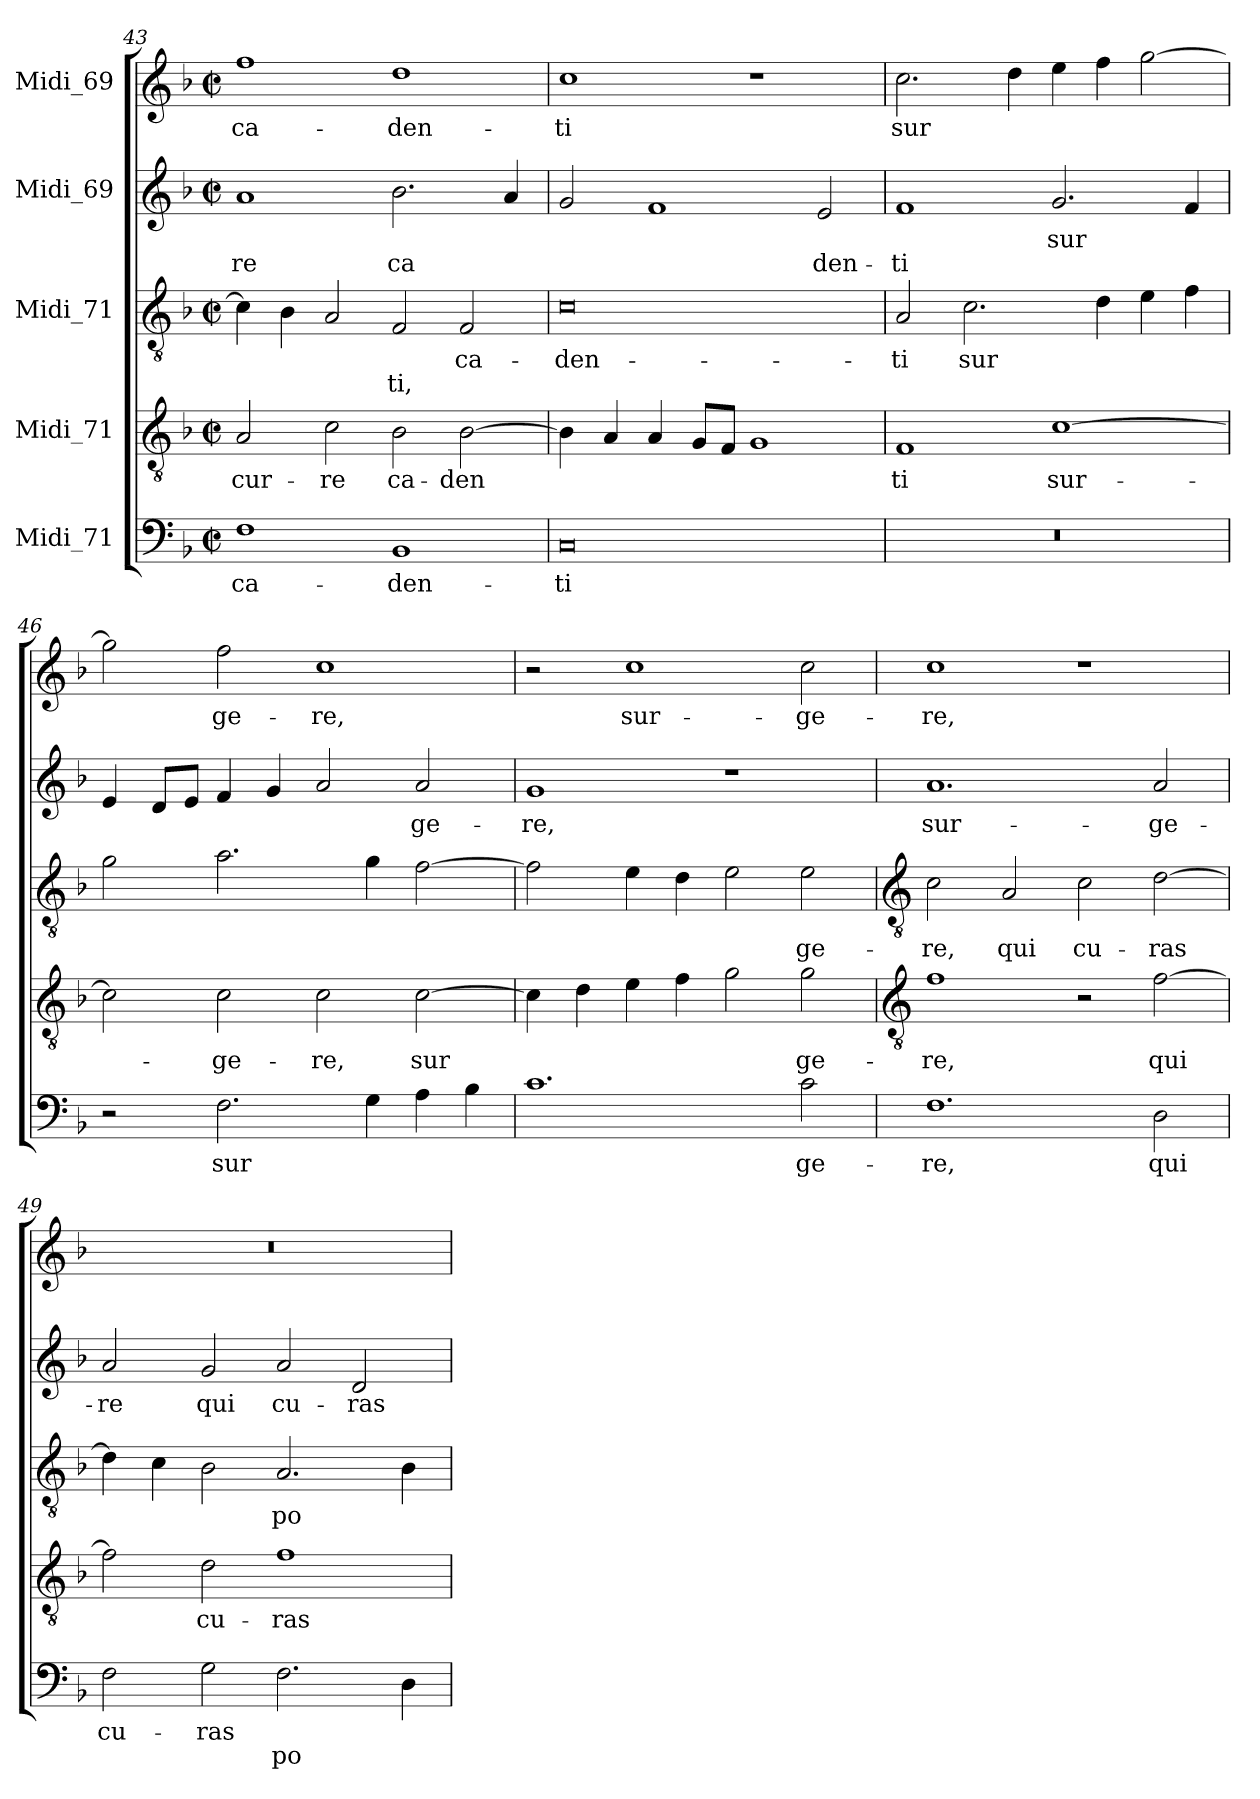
**kern	**text	**text	**kern	**text	**kern	**text	**text	**kern	**text	**text	**kern	**text
*part5	*part5	*part5	*part4	*part4	*part3	*part3	*part3	*part2	*part2	*part2	*part1	*part1
*staff5	*staff5	*staff5	*staff4	*staff4	*staff3	*staff3	*staff3	*staff2	*staff2	*staff2	*staff1	*staff1
*I"Midi_71	*	*	*I"Midi_71	*	*I"Midi_71	*	*	*I"Midi_69	*	*	*I"Midi_69	*
!!LO:LB:g=z
*clefF4	*	*	*clefGv2	*	*clefGv2	*	*	*clefG2	*	*	*clefG2	*
*k[b-]	*	*	*k[b-]	*	*k[b-]	*	*	*k[b-]	*	*	*k[b-]	*
*F:	*	*	*F:	*	*F:	*	*	*F:	*	*	*F:	*
*M4/2	*	*	*M4/2	*	*M4/2	*	*	*M4/2	*	*	*M4/2	*
*met(c|)	*	*	*met(c|)	*	*met(c|)	*	*	*met(c|)	*	*	*met(c|)	*
=43	=43	=43	=43	=43	=43	=43	=43	=43	=43	=43	=43	=43
!	!LO:LY:b	!	!	!LO:LY:b	!	!	!	!	!	!LO:LY:b	!	!LO:LY:b
1F	ca-	.	2A	-cur-	4c]	.	.	1a	.	-re	1ff	ca-
.	.	.	.	.	4B-	.	.	.	.	.	.	.
!	!	!	!	!LO:LY:b	!	!	!	!	!	!	!	!
.	.	.	2c	-re	2A	.	.	.	.	.	.	.
!	!LO:LY:b	!	!	!LO:LY:b	!	!	!LO:LY:b	!	!	!LO:LY:b	!	!LO:LY:b
1BB-	-den-	.	2B-	ca-	2F	.	ti,	2.b-	.	ca	1dd	-den-
!	!	!	!	!LO:LY:b	!	!LO:LY:b	!	!	!	!	!	!
.	.	.	[2B-	-den	2F	ca-	.	.	.	.	.	.
.	.	.	.	.	.	.	.	4a	.	.	.	.
=44	=44	=44	=44	=44	=44	=44	=44	=44	=44	=44	=44	=44
!	!LO:LY:b	!	!	!	!	!LO:LY:b	!	!	!	!	!	!LO:LY:b
0C	-ti	.	4B-]	.	0c	-den-	.	2g	.	.	1cc	-ti
.	.	.	4A	.	.	.	.	.	.	.	.	.
.	.	.	4A	.	.	.	.	1f	.	.	.	.
.	.	.	8GL	.	.	.	.	.	.	.	.	.
.	.	.	8FJ	.	.	.	.	.	.	.	.	.
.	.	.	1G	.	.	.	.	.	.	.	1r	.
!	!	!	!	!	!	!	!	!	!	!LO:LY:b	!	!
.	.	.	.	.	.	.	.	2e	.	den-	.	.
=45	=45	=45	=45	=45	=45	=45	=45	=45	=45	=45	=45	=45
!	!	!	!	!LO:LY:b	!	!LO:LY:b	!	!	!	!LO:LY:b	!	!LO:LY:b
0r	.	.	1F	ti	2A	-ti	.	1f	.	-ti	2.cc	sur
!	!	!	!	!	!	!LO:LY:b	!	!	!	!	!	!
.	.	.	.	.	2.c	sur	.	.	.	.	.	.
.	.	.	.	.	.	.	.	.	.	.	4dd	.
!	!	!	!	!LO:LY:b	!	!	!	!	!LO:LY:b	!	!	!
.	.	.	[1c	sur-	.	.	.	2.g	sur	.	4ee	.
.	.	.	.	.	4d	.	.	.	.	.	4ff	.
.	.	.	.	.	4e	.	.	.	.	.	[2gg	.
.	.	.	.	.	4f	.	.	4f	.	.	.	.
=46	=46	=46	=46	=46	=46	=46	=46	=46	=46	=46	=46	=46
2r	.	.	2c]	.	2g	.	.	4e	.	.	2gg]	.
.	.	.	.	.	.	.	.	8dL	.	.	.	.
.	.	.	.	.	.	.	.	8eJ	.	.	.	.
!	!LO:LY:b	!	!	!LO:LY:b	!	!	!	!	!	!	!	!LO:LY:b
2.F	sur	.	2c	-ge-	2.a	.	.	4f	.	.	2ff	ge-
.	.	.	.	.	.	.	.	4g	.	.	.	.
!	!	!	!	!LO:LY:b	!	!	!	!	!	!	!	!LO:LY:b
.	.	.	2c	-re,	.	.	.	2a	.	.	1cc	-re,
4G	.	.	.	.	4g	.	.	.	.	.	.	.
!	!	!	!	!LO:LY:b	!	!	!	!	!LO:LY:b	!	!	!
4A	.	.	[2c	sur	[2f	.	.	2a	ge-	.	.	.
4B-	.	.	.	.	.	.	.	.	.	.	.	.
=47	=47	=47	=47	=47	=47	=47	=47	=47	=47	=47	=47	=47
!	!	!	!	!	!	!	!	!	!LO:LY:b	!	!	!
1.c	.	.	4c]	.	2f]	.	.	1g	-re,	.	2r	.
.	.	.	4d	.	.	.	.	.	.	.	.	.
!	!	!	!	!	!	!	!	!	!	!	!	!LO:LY:b
.	.	.	4e	.	4e	.	.	.	.	.	1cc	sur-
.	.	.	4f	.	4d	.	.	.	.	.	.	.
.	.	.	2g	.	2e	.	.	1r	.	.	.	.
!	!LO:LY:b	!	!	!LO:LY:b	!	!LO:LY:b	!	!	!	!	!	!LO:LY:b
2c	ge-	.	2g	ge-	2e	ge-	.	.	.	.	2cc	-ge-
!!LO:LB:g=z
=48	=48	=48	=48	=48	=48	=48	=48	=48	=48	=48	=48	=48
*	*	*	*clefGv2	*	*clefGv2	*	*	*	*	*	*	*
!	!LO:LY:b	!	!	!LO:LY:b	!	!LO:LY:b	!	!	!LO:LY:b	!	!	!LO:LY:b
1.F	-re,	.	1f	-re,	2c	-re,	.	1.a	sur-	.	1cc	-re,
!	!	!	!	!	!	!LO:LY:b	!	!	!	!	!	!
.	.	.	.	.	2A	qui	.	.	.	.	.	.
!	!	!	!	!	!	!LO:LY:b	!	!	!	!	!	!
.	.	.	2r	.	2c	cu-	.	.	.	.	1r	.
!	!LO:LY:b	!	!	!LO:LY:b	!	!LO:LY:b	!	!	!LO:LY:b	!	!	!
2D	qui	.	[2f	qui	[2d	-ras	.	2a	-ge-	.	.	.
=49	=49	=49	=49	=49	=49	=49	=49	=49	=49	=49	=49	=49
!	!LO:LY:b	!	!	!	!	!	!	!	!LO:LY:b	!	!	!
2F	cu-	.	2f]	.	4d]	.	.	2a	-re	.	0r	.
.	.	.	.	.	4c	.	.	.	.	.	.	.
!	!LO:LY:b	!	!	!LO:LY:b	!	!	!	!	!LO:LY:b	!	!	!
2G	-ras	.	2d	cu-	2B-	.	.	2g	qui	.	.	.
!	!	!LO:LY:b	!	!LO:LY:b	!	!LO:LY:b	!	!	!LO:LY:b	!	!	!
2.F	.	po	1f	-ras	2.A	po	.	2a	cu-	.	.	.
!	!	!	!	!	!	!	!	!	!LO:LY:b	!	!	!
.	.	.	.	.	.	.	.	2d	-ras	.	.	.
4D	.	.	.	.	4B-	.	.	.	.	.	.	.
=	=	=	=	=	=	=	=	=	=	=	=	=
*-	*-	*-	*-	*-	*-	*-	*-	*-	*-	*-	*-	*-
